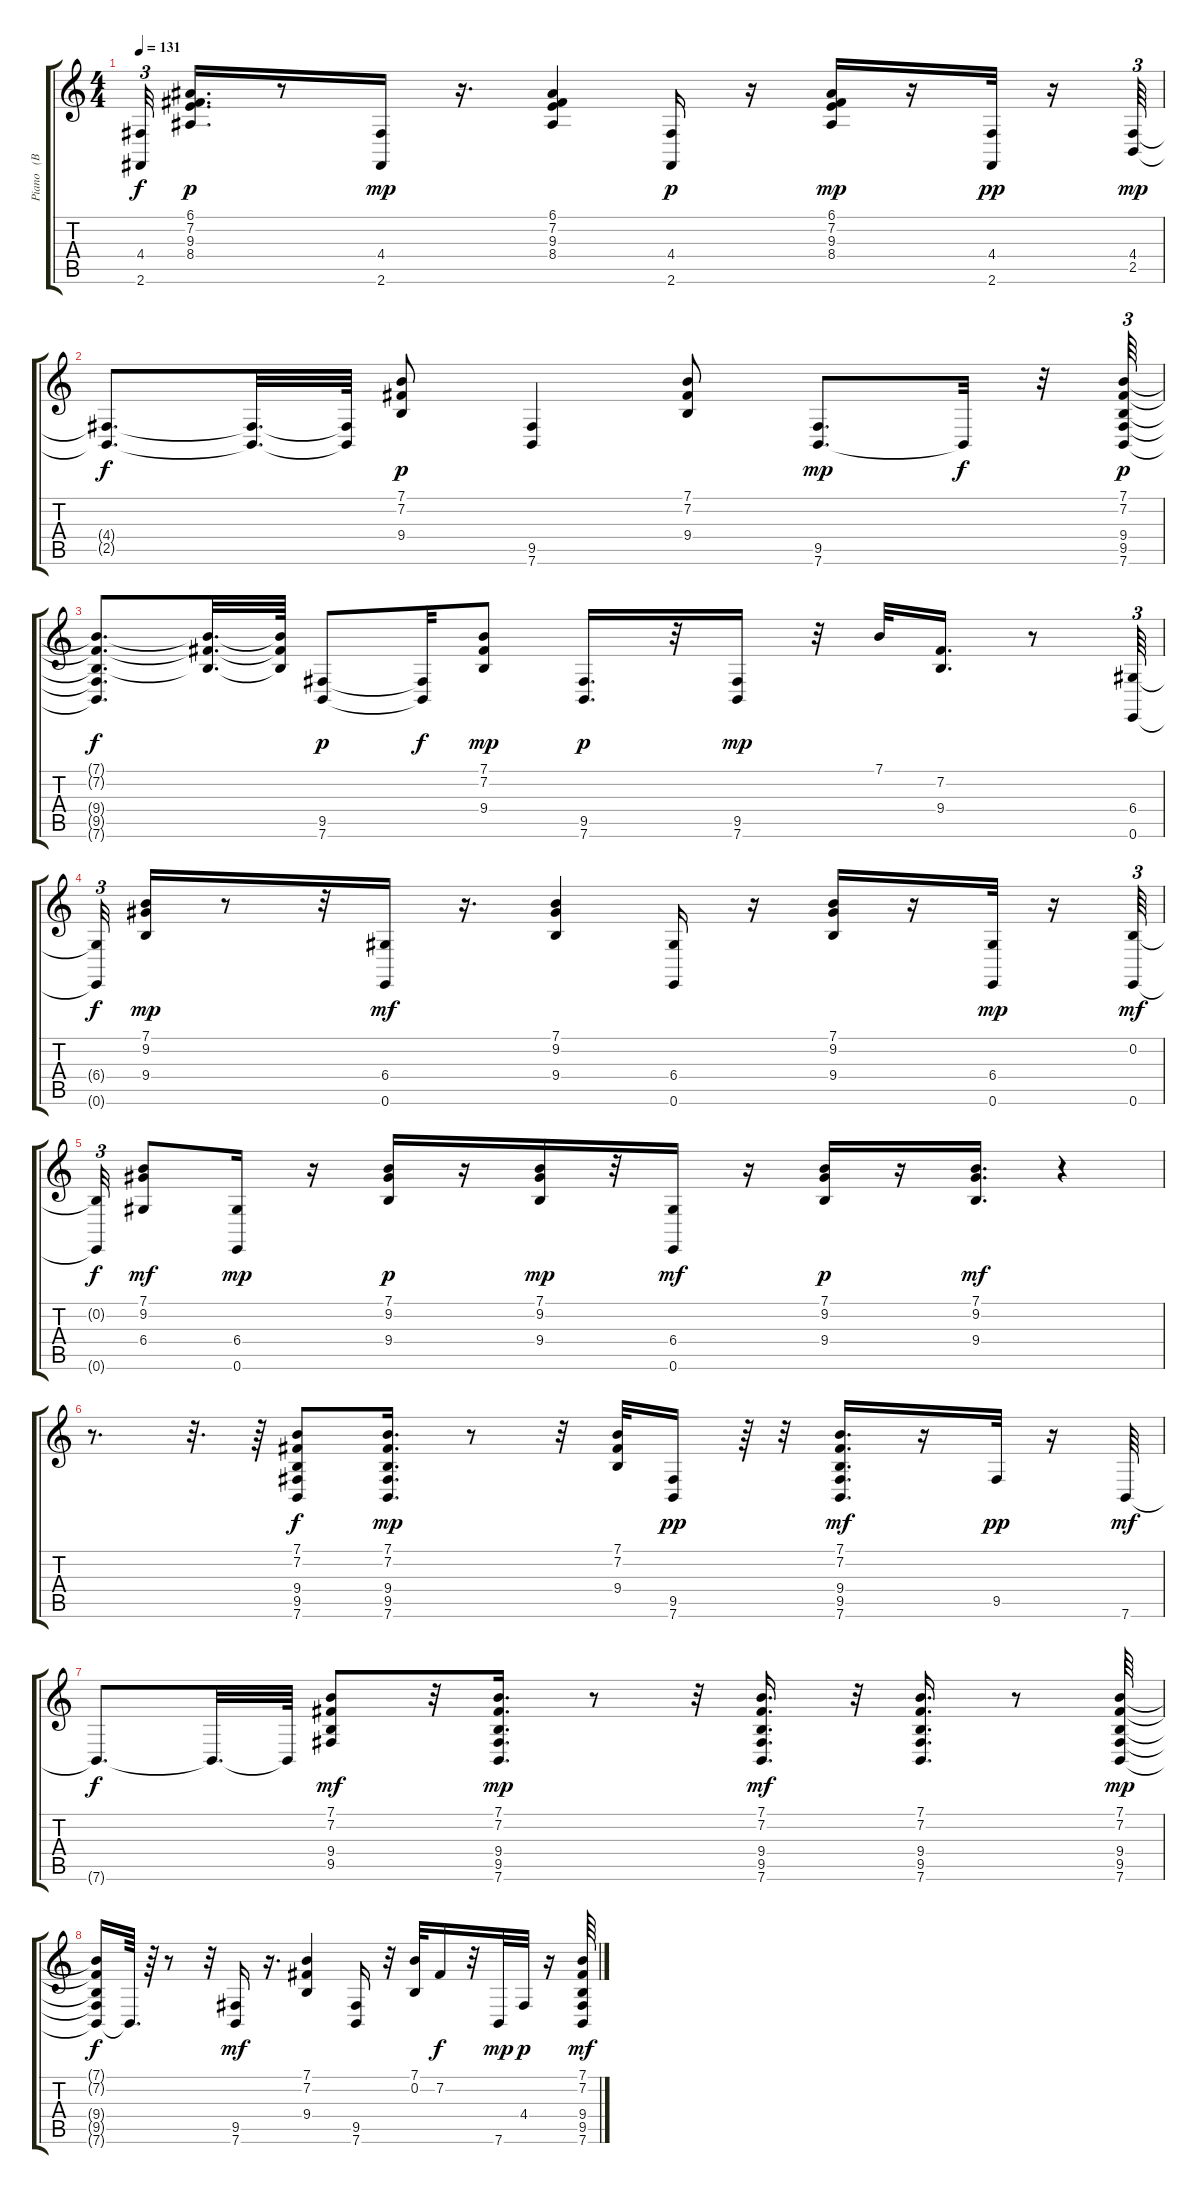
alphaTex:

\track ("Piano   (BB)" "Piano   (B") {instrument acousticgrandpiano}
\staff {score tabs}
\tuning (E4 B3 G3 D3 A2 E2) {hide}
\ts (4 4)
\tempo 131
\clef g2
\ks c
(4.4{t} 2.6{t}).32{tu (3 2) dy f} (6.1 7.2 9.3 8.4).16{d dy p} r.8 (4.4 2.6).16{dy mp} r.16{d} (6.1 7.2 9.3 8.4).4 (4.4 2.6).16{dy p} r.16 (6.1 7.2 9.3 8.4).16{dy mp} r.16 (4.4 2.6).32{dy pp} r.16 (4.4 2.5).64{tu (3 2) dy mp} |
(4.4{t} 2.5{t}).8{d dy f} (4.4{t} 2.5{t}).32{d} (4.4{t} 2.5{t}).64 (7.1 7.2 9.4).8{dy p} (9.5 7.6).4 (7.1 7.2 9.4).8 (9.5 7.6).8{d dy mp} 7.6{t}.32{dy f} r.32 (7.1 7.2 9.4 9.5 7.6).64{tu (3 2) dy p} |
(7.1{t} 7.2{t} 9.4{t} 9.5{t} 7.6{t}).8{d dy f} (7.1{t} 7.2{t} 9.4{t}).32{d} (7.1{t} 7.2{t} 9.4{t}).64 (9.5 7.6).8{dy p} (9.5{t} 7.6{t}).32{dy f} (7.1 7.2 9.4).8{dy mp} (9.5 7.6).16{d dy p} r.32 (9.5 7.6).16{dy mp} r.32 7.1.32 (7.2 9.4).16{d} r.8 (6.4 0.6).64{tu (3 2)} |
(6.4{t} 0.6{t}).32{tu (3 2) dy f} (7.1 9.2 9.4).16{dy mp} r.8 r.32 (6.4 0.6).16{dy mf} r.16{d} (7.1 9.2 9.4).4 (6.4 0.6).16 r.16 (7.1 9.2 9.4).16 r.16 (6.4 0.6).32{dy mp} r.16 (0.2 0.6).64{tu (3 2) dy mf} |
(0.2{t} 0.6{t}).32{tu (3 2) dy f} (7.1 9.2 6.4).8{dy mf} (6.4 0.6).16{dy mp} r.16 (7.1 9.2 9.4).16{dy p} r.16 (7.1 9.2 9.4).16{dy mp} r.32 (6.4 0.6).16{dy mf} r.16 (7.1 9.2 9.4).16{dy p} r.16 (7.1 9.2 9.4).16{d dy mf} r.4{tu (3 2)} |
r.8{d} r.32{d} r.64 (7.1 7.2 9.4 9.5 7.6).8{dy f} (7.1 7.2 9.4 9.5 7.6).16{d dy mp} r.8 r.32 (7.1 7.2 9.4).32 (9.5 7.6).16{dy pp} r.64 r.32 (7.1 7.2 9.4 9.5 7.6).16{d dy mf} r.16 9.5.32{dy pp} r.16 7.6.64{dy mf} |
7.6{t}.8{d dy f} 7.6{t}.32{d} 7.6{t}.64 (7.1 7.2 9.4 9.5).8{dy mf} r.32 (7.1 7.2 9.4 9.5 7.6).16{d dy mp} r.8 r.32 (7.1 7.2 9.4 9.5 7.6).16{d dy mf} r.32 (7.1 7.2 9.4 9.5 7.6).16{d} r.8 (7.1 7.2 9.4 9.5 7.6).64{dy mp} |
(7.1{t} 7.2{t} 9.4{t} 9.5{t} 7.6{t}).16{dy f} 7.6{t}.64{d} r.64 r.8 r.32 (9.5 7.6).16{dy mf} r.16{d} (7.1 7.2 9.4).4 (9.5 7.6).16 r.32 (7.1 0.2).32 7.2.16{dy f} r.32 7.6.32{dy mp} 4.4.32{dy p} r.16 (7.1 7.2 9.4 9.5 7.6).64{dy mf}
